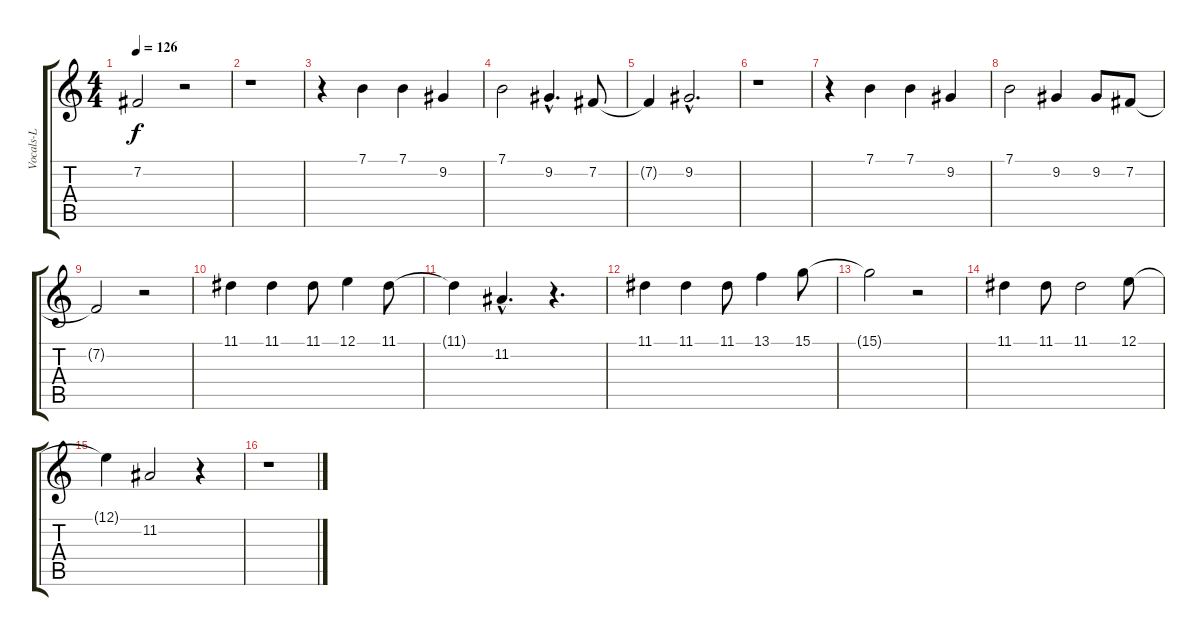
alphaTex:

\track ("Vocals-L" "Vocals-L") {instrument lead6voice}
\staff {score tabs}
\tuning (E4 B3 G3 D3 A2 E2) {hide}
\ts (4 4)
\tempo 126
\clef g2
\ks c
7.2{t}.2{dy f} r.2 |
r.1 |
r.4 7.1.4 7.1.4 9.2.4 |
7.1.2 9.2{hac}.4{d} 7.2.8 |
7.2{t}.4 9.2{hac}.2{d} |
r.1 |
r.4 7.1.4 7.1.4 9.2.4 |
7.1.2 9.2.4 9.2.8 7.2.8 |
7.2{t}.2 r.2 |
11.1.4 11.1.4 11.1.8 12.1.4 11.1.8 |
11.1{t}.4 11.2{hac}.4{d} r.4{d} |
11.1.4 11.1.4 11.1.8 13.1.4 15.1.8 |
15.1{t}.2 r.2 |
11.1.4 11.1.8 11.1.2 12.1.8 |
12.1{t}.4 11.2.2 r.4 |
r.1
